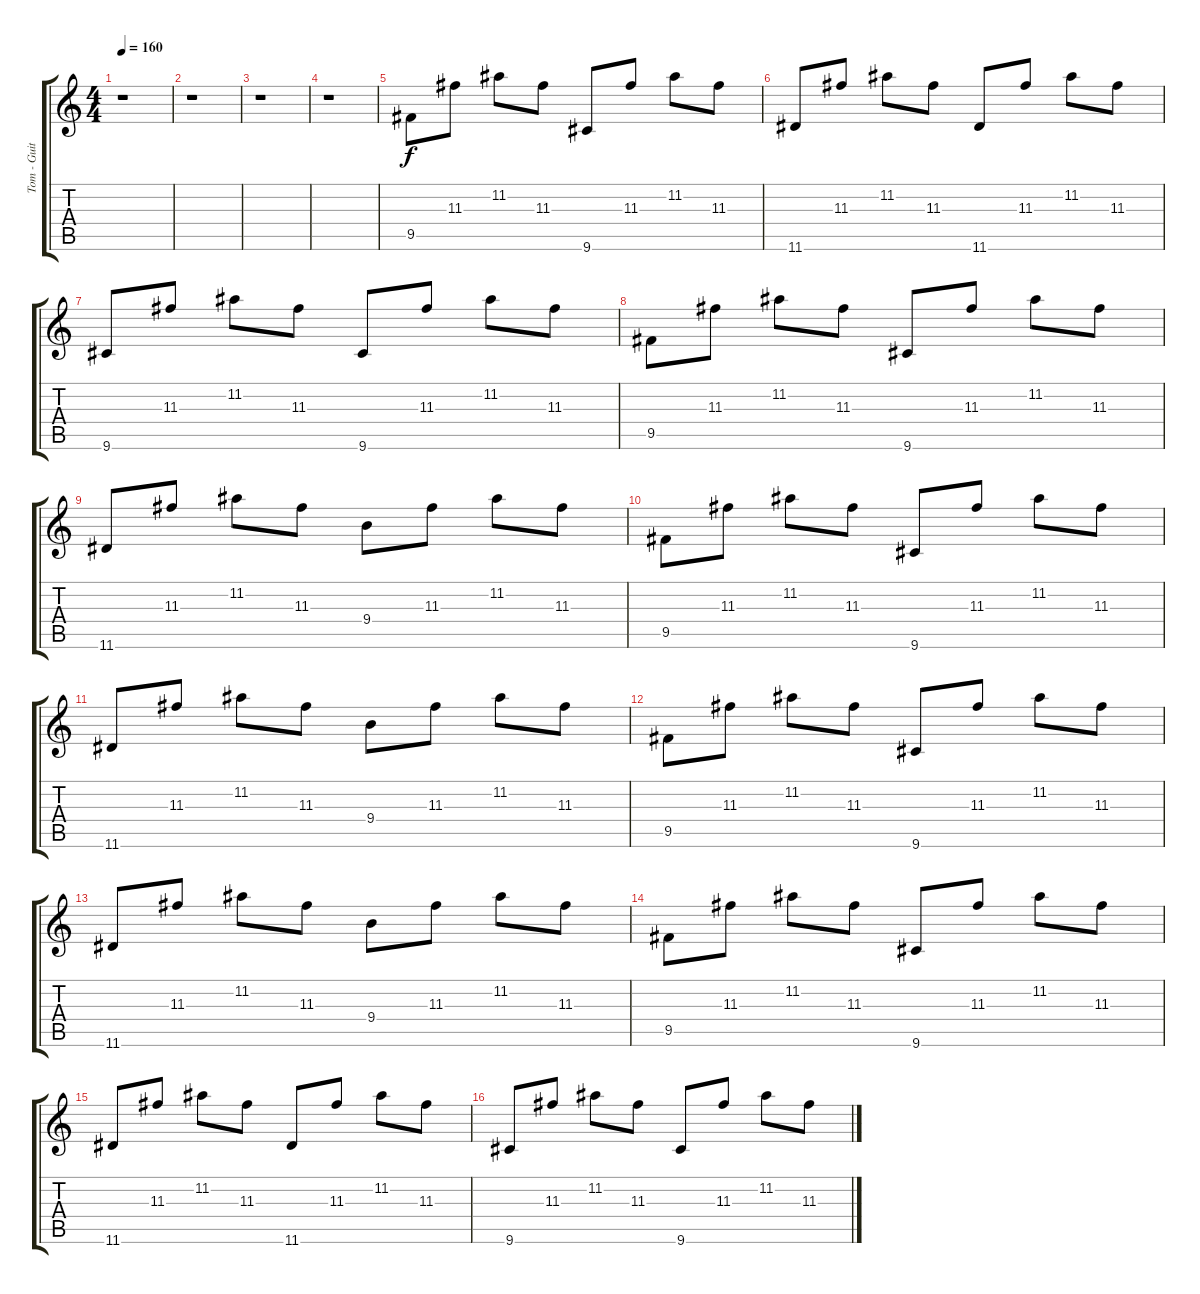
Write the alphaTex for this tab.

\track ("Tom - Guitar" "Tom - Guit") {instrument electricguitarclean}
\staff {score tabs}
\tuning (E4 B3 G3 D3 A2 E2) {hide}
\ts (4 4)
\tempo 160
\clef g2
\ks c
r.1{dy f} |
r.1 |
r.1 |
r.1 |
9.5.8 11.3.8 11.2.8 11.3.8 9.6.8 11.3.8 11.2.8 11.3.8 |
11.6.8 11.3.8 11.2.8 11.3.8 11.6.8 11.3.8 11.2.8 11.3.8 |
9.6.8 11.3.8 11.2.8 11.3.8 9.6.8 11.3.8 11.2.8 11.3.8 |
9.5.8 11.3.8 11.2.8 11.3.8 9.6.8 11.3.8 11.2.8 11.3.8 |
11.6.8 11.3.8 11.2.8 11.3.8 9.4.8 11.3.8 11.2.8 11.3.8 |
9.5.8 11.3.8 11.2.8 11.3.8 9.6.8 11.3.8 11.2.8 11.3.8 |
11.6.8 11.3.8 11.2.8 11.3.8 9.4.8 11.3.8 11.2.8 11.3.8 |
9.5.8 11.3.8 11.2.8 11.3.8 9.6.8 11.3.8 11.2.8 11.3.8 |
11.6.8 11.3.8 11.2.8 11.3.8 9.4.8 11.3.8 11.2.8 11.3.8 |
9.5.8 11.3.8 11.2.8 11.3.8 9.6.8 11.3.8 11.2.8 11.3.8 |
11.6.8 11.3.8 11.2.8 11.3.8 11.6.8 11.3.8 11.2.8 11.3.8 |
9.6.8 11.3.8 11.2.8 11.3.8 9.6.8 11.3.8 11.2.8 11.3.8
